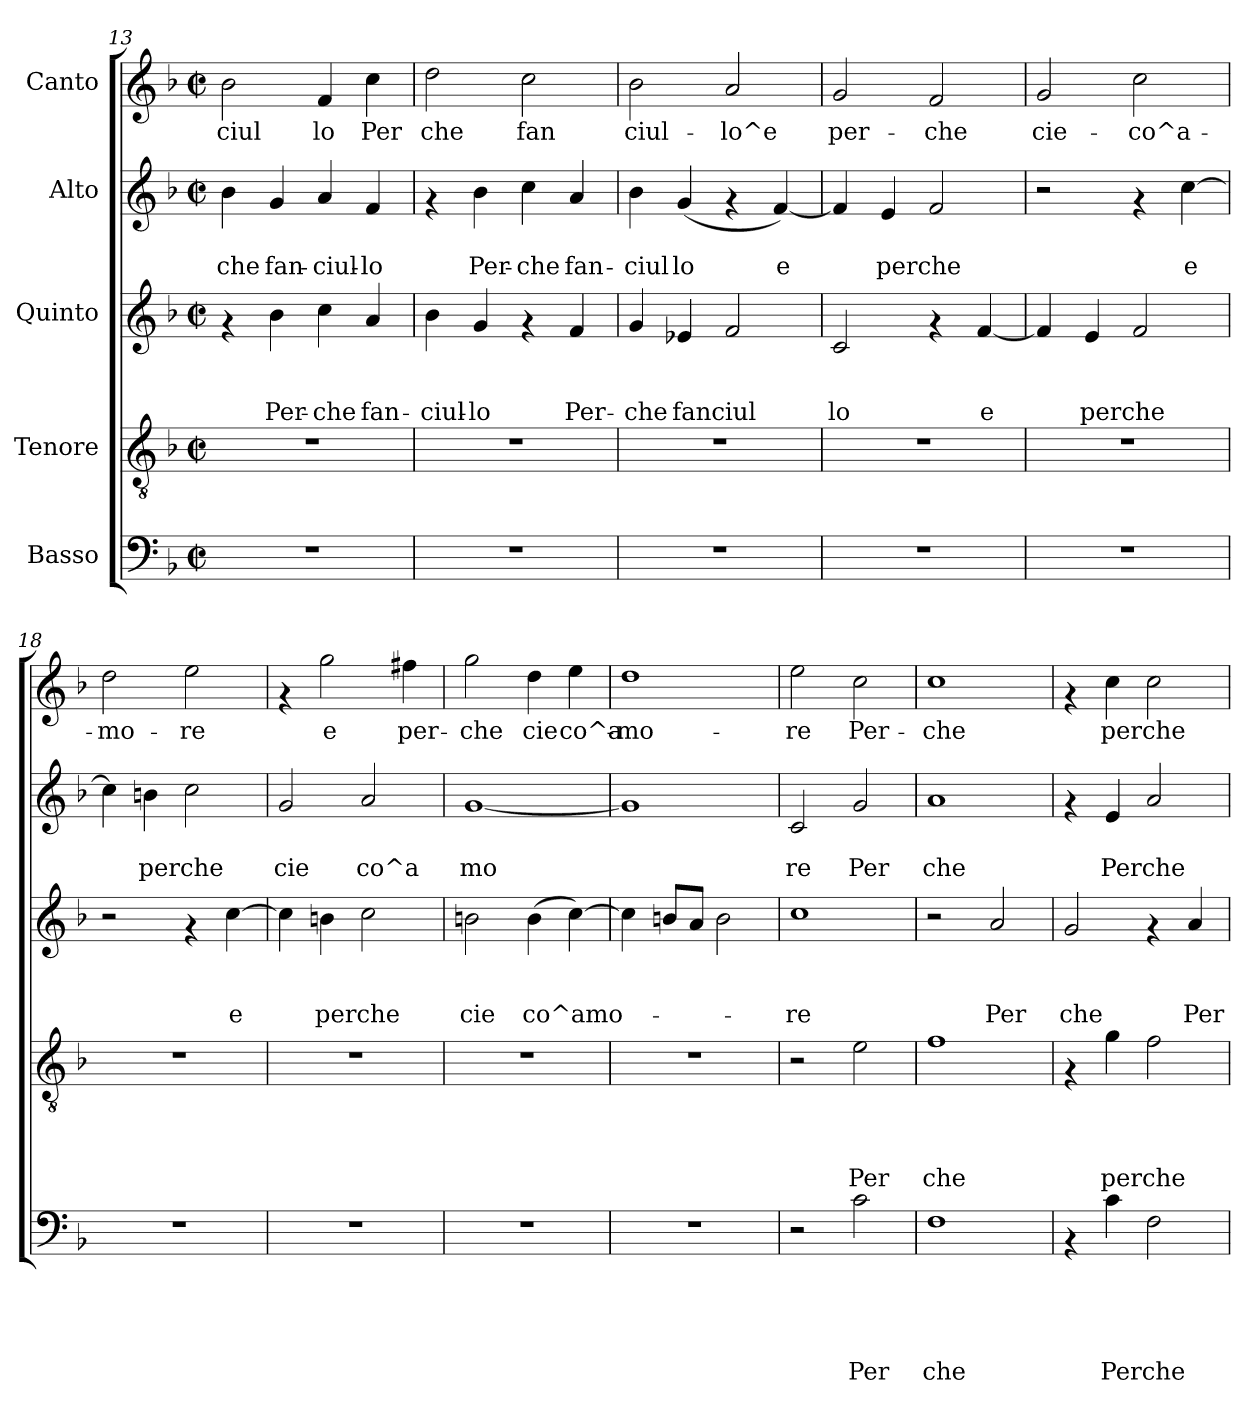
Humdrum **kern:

**kern	**text	**text	**text	**text	**text	**kern	**text	**text	**text	**text	**kern	**text	**text	**text	**kern	**text	**text	**kern	**text
*part5	*part5	*part5	*part5	*part5	*part5	*part4	*part4	*part4	*part4	*part4	*part3	*part3	*part3	*part3	*part2	*part2	*part2	*part1	*part1
*staff5	*staff5	*staff5	*staff5	*staff5	*staff5	*staff4	*staff4	*staff4	*staff4	*staff4	*staff3	*staff3	*staff3	*staff3	*staff2	*staff2	*staff2	*staff1	*staff1
*I"Basso	*	*	*	*	*	*I"Tenore	*	*	*	*	*I"Quinto	*	*	*	*I"Alto	*	*	*I"Canto	*
*clefF4	*	*	*	*	*	*clefGv2	*	*	*	*	*clefG2	*	*	*	*clefG2	*	*	*clefG2	*
*k[b-]	*	*	*	*	*	*k[b-]	*	*	*	*	*k[b-]	*	*	*	*k[b-]	*	*	*k[b-]	*
*F:	*	*	*	*	*	*F:	*	*	*	*	*F:	*	*	*	*F:	*	*	*F:	*
*M2/2	*	*	*	*	*	*M2/2	*	*	*	*	*M2/2	*	*	*	*M2/2	*	*	*M2/2	*
*met(c|)	*	*	*	*	*	*met(c|)	*	*	*	*	*met(c|)	*	*	*	*met(c|)	*	*	*met(c|)	*
=13	=13	=13	=13	=13	=13	=13	=13	=13	=13	=13	=13	=13	=13	=13	=13	=13	=13	=13	=13
!	!	!	!	!	!	!	!	!	!	!	!	!	!	!	!	!	!LO:LY:b	!	!LO:LY:b
1r	.	.	.	.	.	1r	.	.	.	.	4rf	.	.	.	4b-\	.	-che	2b-\	ciul
!	!	!	!	!	!	!	!	!	!	!	!	!	!	!LO:LY:b	!	!	!LO:LY:b	!	!
.	.	.	.	.	.	.	.	.	.	.	4b-\	.	.	Per-	4g/	.	fan-	.	.
!	!	!	!	!	!	!	!	!	!	!	!	!	!	!LO:LY:b	!	!	!LO:LY:b	!	!LO:LY:b
.	.	.	.	.	.	.	.	.	.	.	4cc\	.	.	-che	4a/	.	-ciul-	4f/	lo
!	!	!	!	!	!	!	!	!	!	!	!	!	!	!LO:LY:b	!	!	!LO:LY:b	!	!LO:LY:b
.	.	.	.	.	.	.	.	.	.	.	4a/	.	.	fan-	4f/	.	-lo	4cc\	Per
=14	=14	=14	=14	=14	=14	=14	=14	=14	=14	=14	=14	=14	=14	=14	=14	=14	=14	=14	=14
!	!	!	!	!	!	!	!	!	!	!	!	!	!	!LO:LY:b	!	!	!	!	!LO:LY:b
1r	.	.	.	.	.	1r	.	.	.	.	4b-\	.	.	-ciul-	4rf	.	.	2dd\	che
!	!	!	!	!	!	!	!	!	!	!	!	!	!	!LO:LY:b	!	!	!LO:LY:b	!	!
.	.	.	.	.	.	.	.	.	.	.	4g/	.	.	-lo	4b-\	.	Per-	.	.
!	!	!	!	!	!	!	!	!	!	!	!	!	!	!	!	!	!LO:LY:b	!	!LO:LY:b
.	.	.	.	.	.	.	.	.	.	.	4rf	.	.	.	4cc\	.	-che	2cc\	fan
!	!	!	!	!	!	!	!	!	!	!	!	!	!	!LO:LY:b	!	!	!LO:LY:b	!	!
.	.	.	.	.	.	.	.	.	.	.	4f/	.	.	Per-	4a/	.	fan-	.	.
!!LO:PB:g=z
=15	=15	=15	=15	=15	=15	=15	=15	=15	=15	=15	=15	=15	=15	=15	=15	=15	=15	=15	=15
!	!	!	!	!	!	!	!	!	!	!	!	!	!	!LO:LY:b	!	!	!LO:LY:b	!	!LO:LY:b
1r	.	.	.	.	.	1r	.	.	.	.	4g/	.	.	-che	4b-\	.	-ciul	2b-\	ciul-
!	!	!	!	!	!	!	!	!	!	!	!	!	!	!LO:LY:b	!	!	!LO:LY:b	!	!
.	.	.	.	.	.	.	.	.	.	.	4e-X/	.	.	fanciul	(>4g/	.	lo	.	.
!	!	!	!	!	!	!	!	!	!	!	!	!	!	!	!	!	!	!	!LO:LY:b
.	.	.	.	.	.	.	.	.	.	.	2f/	.	.	.	4rf	.	.	2a/	-lo^e
!	!	!	!	!	!	!	!	!	!	!	!	!	!	!	!	!	!LO:LY:b	!	!
.	.	.	.	.	.	.	.	.	.	.	.	.	.	.	[<4f/)	.	e	.	.
=16	=16	=16	=16	=16	=16	=16	=16	=16	=16	=16	=16	=16	=16	=16	=16	=16	=16	=16	=16
!	!	!	!	!	!	!	!	!	!	!	!	!	!	!LO:LY:b	!	!	!	!	!LO:LY:b
1r	.	.	.	.	.	1r	.	.	.	.	2c/	.	.	lo	4f/]	.	.	2g/	per-
!	!	!	!	!	!	!	!	!	!	!	!	!	!	!	!	!	!LO:LY:b	!	!
.	.	.	.	.	.	.	.	.	.	.	.	.	.	.	4e/	.	perche	.	.
!	!	!	!	!	!	!	!	!	!	!	!	!	!	!	!	!	!	!	!LO:LY:b
.	.	.	.	.	.	.	.	.	.	.	4rf	.	.	.	2f/	.	.	2f/	-che
!	!	!	!	!	!	!	!	!	!	!	!	!	!	!LO:LY:b	!	!	!	!	!
.	.	.	.	.	.	.	.	.	.	.	[<4f/	.	.	e	.	.	.	.	.
=17	=17	=17	=17	=17	=17	=17	=17	=17	=17	=17	=17	=17	=17	=17	=17	=17	=17	=17	=17
!	!	!	!	!	!	!	!	!	!	!	!	!	!	!	!	!	!	!	!LO:LY:b
1r	.	.	.	.	.	1r	.	.	.	.	4f/]	.	.	.	2r	.	.	2g/	cie-
!	!	!	!	!	!	!	!	!	!	!	!	!	!	!LO:LY:b	!	!	!	!	!
.	.	.	.	.	.	.	.	.	.	.	4e/	.	.	perche	.	.	.	.	.
!	!	!	!	!	!	!	!	!	!	!	!	!	!	!	!	!	!	!	!LO:LY:b
.	.	.	.	.	.	.	.	.	.	.	2f/	.	.	.	4rf	.	.	2cc\	-co^a-
!	!	!	!	!	!	!	!	!	!	!	!	!	!	!	!	!	!LO:LY:b	!	!
.	.	.	.	.	.	.	.	.	.	.	.	.	.	.	[>4cc\	.	e	.	.
=18	=18	=18	=18	=18	=18	=18	=18	=18	=18	=18	=18	=18	=18	=18	=18	=18	=18	=18	=18
!	!	!	!	!	!	!	!	!	!	!	!	!	!	!	!	!	!	!	!LO:LY:b
1r	.	.	.	.	.	1r	.	.	.	.	2r	.	.	.	4cc\]	.	.	2dd\	-mo-
!	!	!	!	!	!	!	!	!	!	!	!	!	!	!	!	!	!LO:LY:b	!	!
.	.	.	.	.	.	.	.	.	.	.	.	.	.	.	4bn\	.	perche	.	.
!	!	!	!	!	!	!	!	!	!	!	!	!	!	!	!	!	!	!	!LO:LY:b
.	.	.	.	.	.	.	.	.	.	.	4rf	.	.	.	2cc\	.	.	2ee\	-re
!	!	!	!	!	!	!	!	!	!	!	!	!	!	!LO:LY:b	!	!	!	!	!
.	.	.	.	.	.	.	.	.	.	.	[>4cc\	.	.	e	.	.	.	.	.
=19	=19	=19	=19	=19	=19	=19	=19	=19	=19	=19	=19	=19	=19	=19	=19	=19	=19	=19	=19
!	!	!	!	!	!	!	!	!	!	!	!	!	!	!	!	!	!LO:LY:b	!	!
1r	.	.	.	.	.	1r	.	.	.	.	4cc\]	.	.	.	2g/	.	cie	4rf	.
!	!	!	!	!	!	!	!	!	!	!	!	!	!	!LO:LY:b	!	!	!	!	!LO:LY:b
.	.	.	.	.	.	.	.	.	.	.	4bn\	.	.	perche	.	.	.	2gg\	e
!	!	!	!	!	!	!	!	!	!	!	!	!	!	!	!	!	!LO:LY:b	!	!
.	.	.	.	.	.	.	.	.	.	.	2cc\	.	.	.	2a/	.	co^a	.	.
!	!	!	!	!	!	!	!	!	!	!	!	!	!	!	!	!	!	!	!LO:LY:b
.	.	.	.	.	.	.	.	.	.	.	.	.	.	.	.	.	.	4ff#X\	per-
=20	=20	=20	=20	=20	=20	=20	=20	=20	=20	=20	=20	=20	=20	=20	=20	=20	=20	=20	=20
!	!	!	!	!	!	!	!	!	!	!	!	!	!	!LO:LY:b	!	!	!LO:LY:b	!	!LO:LY:b
1r	.	.	.	.	.	1r	.	.	.	.	2bn\	.	.	cie	[<1g	.	mo	2gg\	-che
!	!	!	!	!	!	!	!	!	!	!	!	!	!	!LO:LY:b	!	!	!	!	!LO:LY:b
.	.	.	.	.	.	.	.	.	.	.	(<4b\	.	.	co^amo-	.	.	.	4dd\	cie
!	!	!	!	!	!	!	!	!	!	!	!	!	!	!	!	!	!	!	!LO:LY:b
.	.	.	.	.	.	.	.	.	.	.	[>4cc\)	.	.	.	.	.	.	4ee\	co^a-
=21	=21	=21	=21	=21	=21	=21	=21	=21	=21	=21	=21	=21	=21	=21	=21	=21	=21	=21	=21
!	!	!	!	!	!	!	!	!	!	!	!	!	!	!	!	!	!	!	!LO:LY:b
1r	.	.	.	.	.	1r	.	.	.	.	4cc\]	.	.	.	1g]	.	.	1dd	-mo-
.	.	.	.	.	.	.	.	.	.	.	8bn/L	.	.	.	.	.	.	.	.
.	.	.	.	.	.	.	.	.	.	.	8a/J	.	.	.	.	.	.	.	.
.	.	.	.	.	.	.	.	.	.	.	2b\	.	.	.	.	.	.	.	.
=22	=22	=22	=22	=22	=22	=22	=22	=22	=22	=22	=22	=22	=22	=22	=22	=22	=22	=22	=22
!	!	!	!	!	!	!	!	!	!	!	!	!	!	!LO:LY:b	!	!	!LO:LY:b	!	!LO:LY:b
2r	.	.	.	.	.	2r	.	.	.	.	1cc	.	.	-re	2c/	.	re	2ee\	-re
!	!	!	!	!	!LO:LY:b	!	!	!	!	!LO:LY:b	!	!	!	!	!	!	!LO:LY:b	!	!LO:LY:b
2c\	.	.	.	.	Per	2e\	.	.	.	Per	.	.	.	.	2g/	.	Per	2cc\	Per-
=23	=23	=23	=23	=23	=23	=23	=23	=23	=23	=23	=23	=23	=23	=23	=23	=23	=23	=23	=23
!	!	!	!	!	!LO:LY:b	!	!	!	!	!LO:LY:b	!	!	!	!	!	!	!LO:LY:b	!	!LO:LY:b
1F	.	.	.	.	che	1f	.	.	.	che	2r	.	.	.	1a	.	che	1cc	-che
!	!	!	!	!	!	!	!	!	!	!	!	!	!	!LO:LY:b	!	!	!	!	!
.	.	.	.	.	.	.	.	.	.	.	2a/	.	.	Per	.	.	.	.	.
!!LO:PB:g=z
=24	=24	=24	=24	=24	=24	=24	=24	=24	=24	=24	=24	=24	=24	=24	=24	=24	=24	=24	=24
!	!	!	!	!	!	!	!	!	!	!	!	!	!	!LO:LY:b	!	!	!	!	!
4rAA	.	.	.	.	.	4rF	.	.	.	.	2g/	.	.	che	4rf	.	.	4rf	.
!	!	!	!	!	!LO:LY:b	!	!	!	!	!LO:LY:b	!	!	!	!	!	!	!LO:LY:b	!	!LO:LY:b
4c\	.	.	.	.	Perche	4g\	.	.	.	perche	.	.	.	.	4e/	.	Perche	4cc\	perche
2F\	.	.	.	.	.	2f\	.	.	.	.	4rf	.	.	.	2a/	.	.	2cc\	.
!	!	!	!	!	!	!	!	!	!	!	!	!	!	!LO:LY:b	!	!	!	!	!
.	.	.	.	.	.	.	.	.	.	.	4a/	.	.	Per-	.	.	.	.	.
=	=	=	=	=	=	=	=	=	=	=	=	=	=	=	=	=	=	=	=
*-	*-	*-	*-	*-	*-	*-	*-	*-	*-	*-	*-	*-	*-	*-	*-	*-	*-	*-	*-
